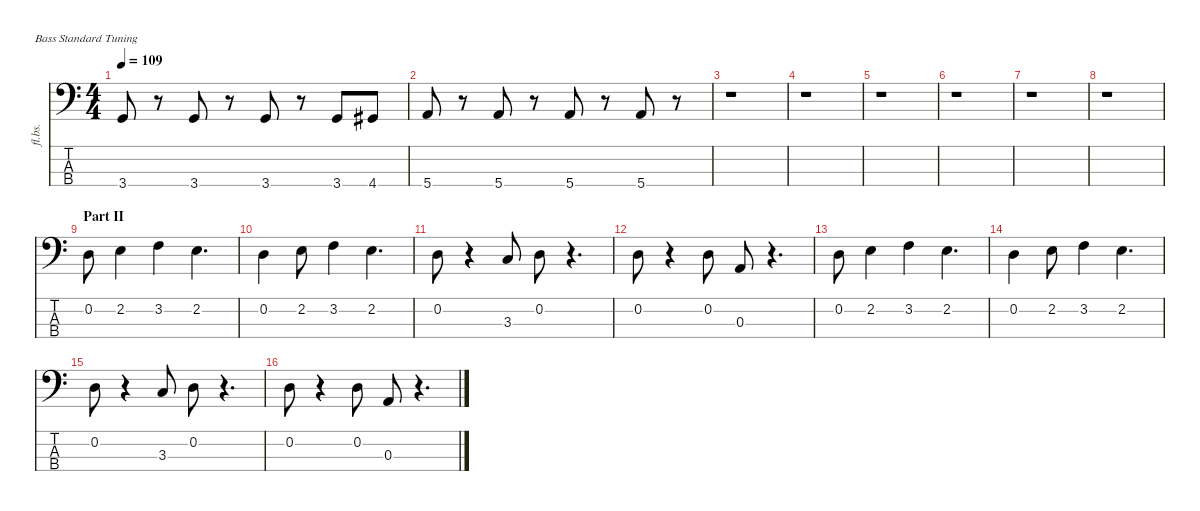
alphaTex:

\defaultSystemsLayout 4
\hideDynamics
\bracketExtendMode nobrackets
\otherSystemsTrackNameOrientation horizontal
\track ("Bass" "fl.bs.") {instrument fretlessbass}
\staff {score tabs}
\tuning (G2 D2 A1 E1)
\ts (4 4)
\tempo 109
\clef f4
\ks c
3.4.8{dy f} r.8 3.4.8 r.8 3.4.8 r.8 3.4.8 4.4{acc #}.8 |
5.4.8 r.8 5.4.8 r.8 5.4.8 r.8 5.4.8 r.8 |
r.1 |
r.1 |
r.1 |
r.1 |
r.1 |
r.1 |
\section ("" "Part II")
0.2.8 2.2.4 3.2.4 2.2.4{d} |
0.2.4 2.2.8 3.2.4 2.2.4{d} |
0.2.8 r.4 3.3.8 0.2.8 r.4{d} |
0.2.8 r.4 0.2.8 0.3.8 r.4{d} |
0.2.8 2.2.4 3.2.4 2.2.4{d} |
0.2.4 2.2.8 3.2.4 2.2.4{d} |
0.2.8 r.4 3.3.8 0.2.8 r.4{d} |
0.2.8 r.4 0.2.8 0.3.8 r.4{d}
